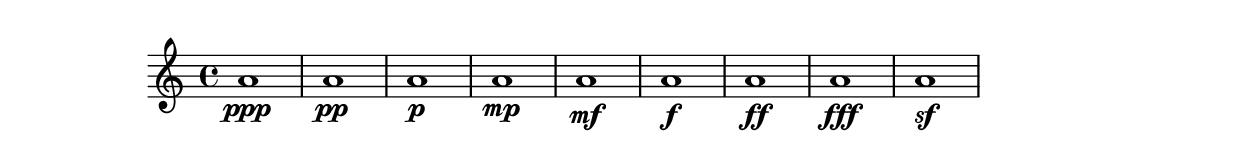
\version "1.3.146"

\score{
\notes\relative c''{
%segfault in engraver
a1\ppp 
a1\pp
a\p
a\mp
a\mf
a\f
a\ff
a\fff
a\sf
}
\paper{
}
\midi{
\tempo 1 = 60
}
}
